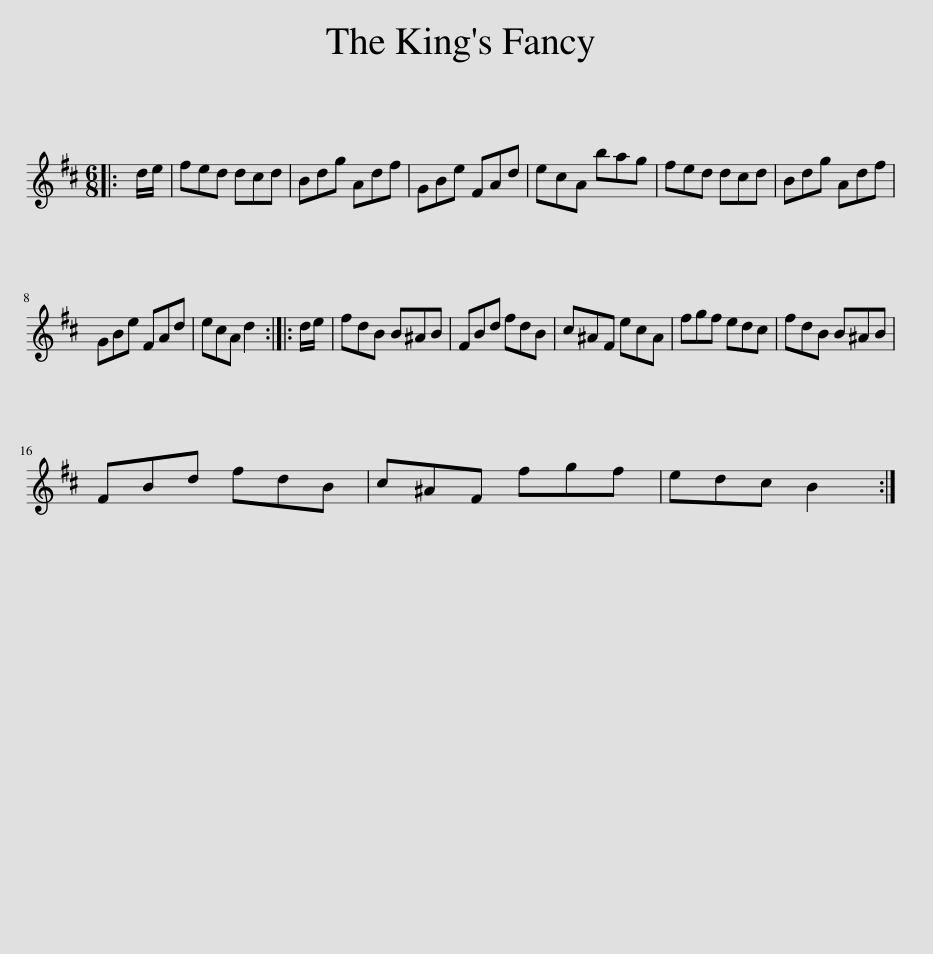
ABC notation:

X:1
L:1/8
M:6/8
I:linebreak $
K:D
V:1 treble
V:1
|: d/e/ | fed dcd | Bdg Adf | GBe FAd | ecA bag | %5
 fed dcd | Bdg Adf |$ GBe FAd | ecA d2 :: d/e/ | %10
 fdB B^AB | FBd fdB | c^AF ecA | fgf edc | fdB B^AB |$ %15
 FBd fdB | c^AF fgf | edc B2 :| %18
